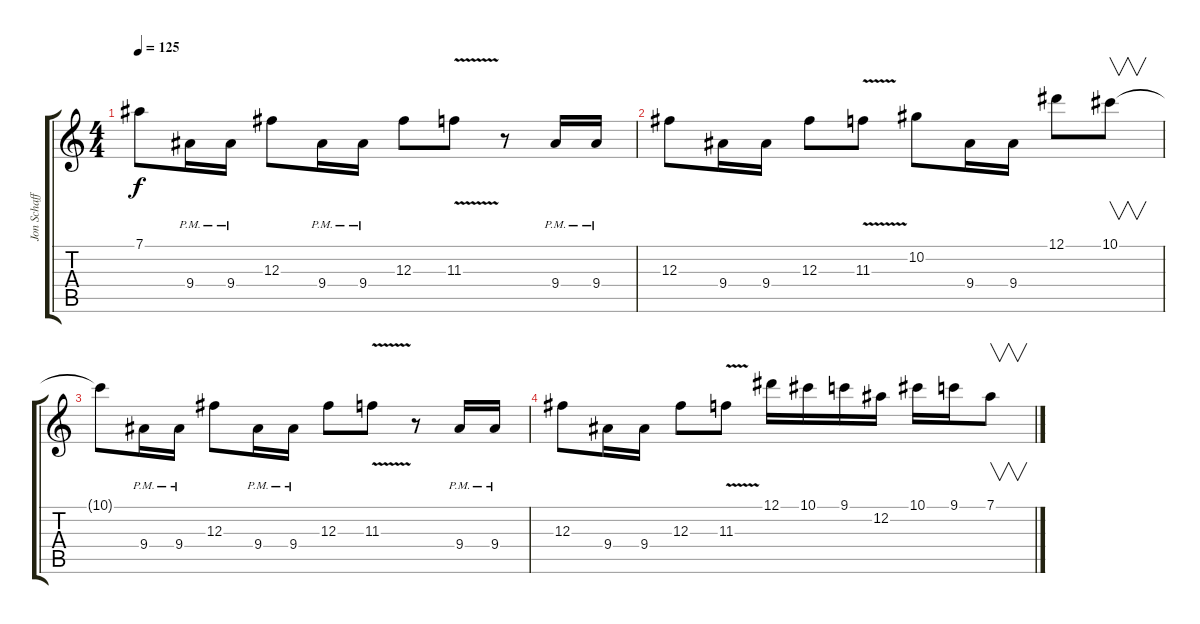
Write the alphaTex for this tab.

\track ("Jon Schaffer ou Jim Morris Lead" "Jon Schaff") {instrument electricguitarmuted}
\staff {score tabs}
\tuning (Eb4 Bb3 Gb3 Db3 Ab2 Eb2) {hide}
\ts (4 4)
\tempo 125
\clef g2
\ks c
7.1{t}.8{dy f} 9.4{pm}.16{volume 6 balance 16} 9.4{pm}.16 12.3.8 9.4{pm}.16 9.4{pm}.16 12.3.8 11.3{v}.8 r.8 9.4{pm}.16 9.4{pm}.16 |
12.3.8 9.4.16 9.4.16 12.3.8 11.3{v}.8 10.2.8{volume 5} 9.4.16 9.4.16 12.1.8 10.1.8{v} |
10.1{t}.8 9.4{pm}.16{balance 0} 9.4{pm}.16 12.3.8 9.4{pm}.16{volume 4} 9.4{pm}.16 12.3.8 11.3{v}.8 r.8 9.4{pm}.16 9.4{pm}.16 |
12.3.8{volume 3} 9.4.16 9.4.16 12.3.8 11.3{v}.8 12.1.16 10.1.16 9.1.16 12.2.16 10.1.16 9.1.16 7.1.8{v}
